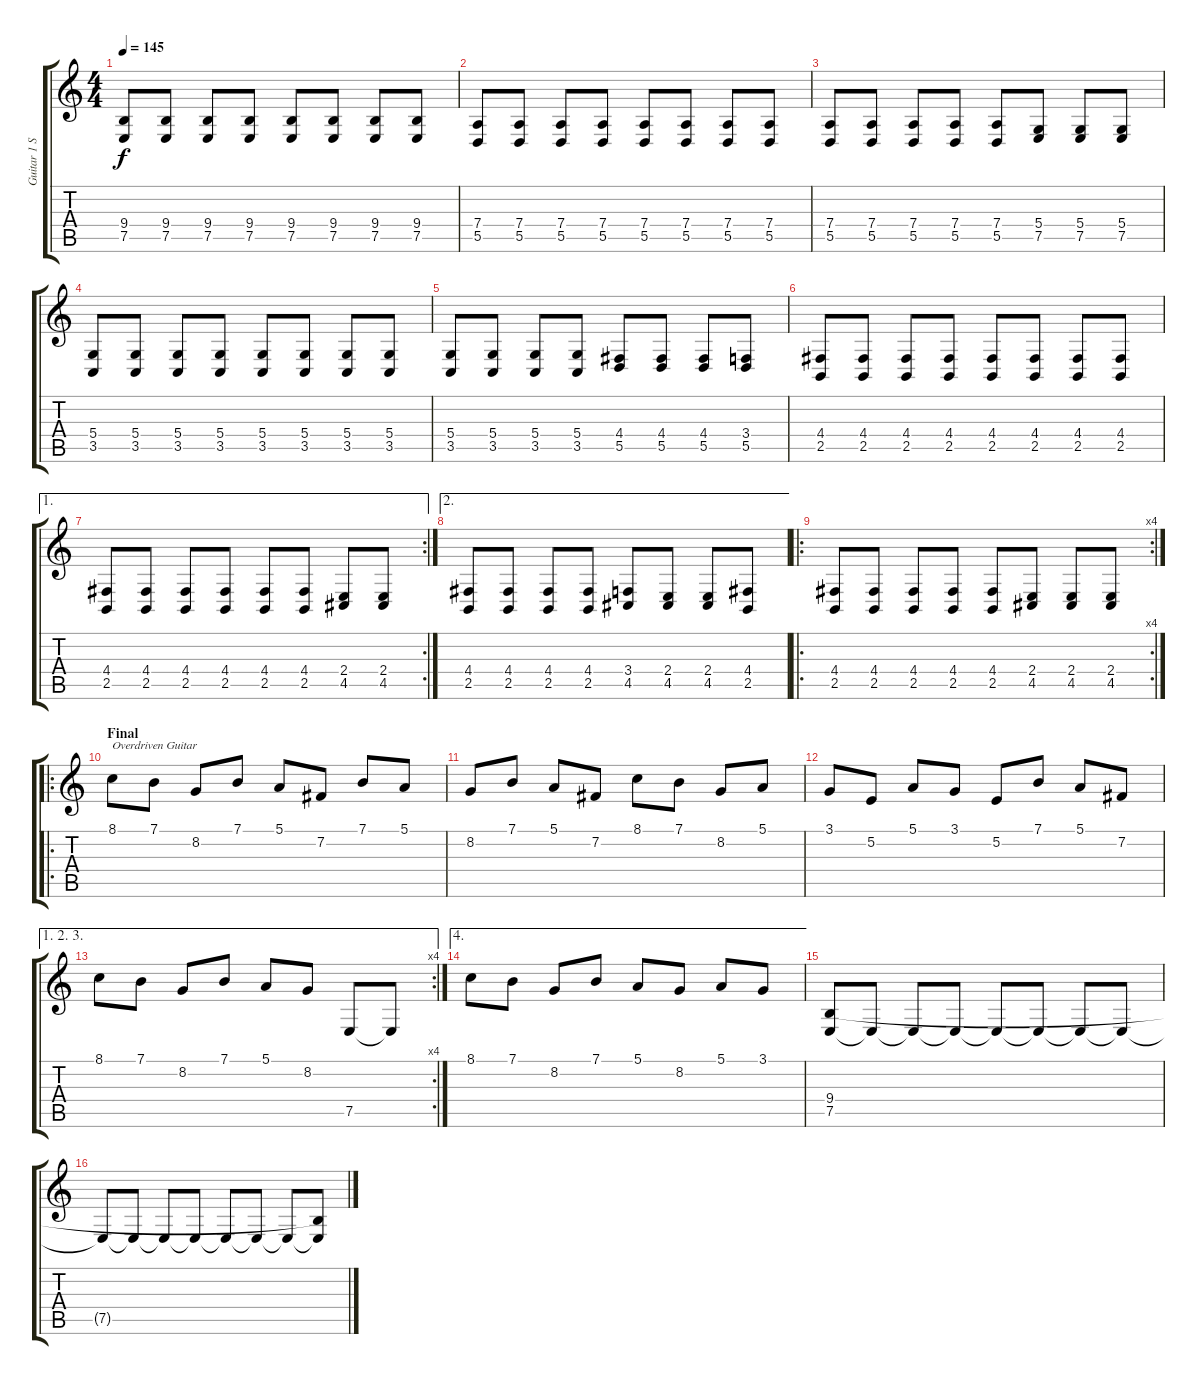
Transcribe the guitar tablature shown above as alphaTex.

\track ("Guitar 1 Synth" "Guitar 1 S") {instrument lead1square}
\staff {score tabs}
\tuning (E4 B3 G3 D3 A2 D2) {hide}
\ts (4 4)
\tempo 145
\clef g2
\ks c
(9.4 7.5).8{dy f} (9.4 7.5).8 (9.4 7.5).8 (9.4 7.5).8 (9.4 7.5).8 (9.4 7.5).8 (9.4 7.5).8 (9.4 7.5).8 |
(7.4 5.5).8 (7.4 5.5).8 (7.4 5.5).8 (7.4 5.5).8 (7.4 5.5).8 (7.4 5.5).8 (7.4 5.5).8 (7.4 5.5).8 |
(7.4 5.5).8 (7.4 5.5).8 (7.4 5.5).8 (7.4 5.5).8 (7.4 5.5).8 (5.4 7.5).8 (5.4 7.5).8 (5.4 7.5).8 |
(5.4 3.5).8 (5.4 3.5).8 (5.4 3.5).8 (5.4 3.5).8 (5.4 3.5).8 (5.4 3.5).8 (5.4 3.5).8 (5.4 3.5).8 |
(5.4 3.5).8 (5.4 3.5).8 (5.4 3.5).8 (5.4 3.5).8 (4.4 5.5).8 (4.4 5.5).8 (4.4 5.5).8 (3.4 5.5).8 |
(4.4 2.5).8 (4.4 2.5).8 (4.4 2.5).8 (4.4 2.5).8 (4.4 2.5).8 (4.4 2.5).8 (4.4 2.5).8 (4.4 2.5).8 |
\ae 1
\rc 2
(4.4 2.5).8 (4.4 2.5).8 (4.4 2.5).8 (4.4 2.5).8 (4.4 2.5).8 (4.4 2.5).8 (2.4 4.5).8 (2.4 4.5).8 |
\ae 2
(4.4 2.5).8 (4.4 2.5).8 (4.4 2.5).8 (4.4 2.5).8 (3.4 4.5).8 (2.4 4.5).8 (2.4 4.5).8 (4.4 2.5).8 |
\ro
\rc 4
(4.4 2.5).8 (4.4 2.5).8 (4.4 2.5).8 (4.4 2.5).8 (4.4 2.5).8 (2.4 4.5).8 (2.4 4.5).8 (2.4 4.5).8 |
\ro
\section ("" "Final")
8.1.8{txt "Overdriven Guitar" instrument overdrivenguitar} 7.1.8 8.2.8 7.1.8 5.1.8 7.2.8 7.1.8 5.1.8 |
8.2.8 7.1.8 5.1.8 7.2.8 8.1.8 7.1.8 8.2.8 5.1.8 |
3.1.8 5.2.8 5.1.8 3.1.8 5.2.8 7.1.8 5.1.8 7.2.8 |
\ae (1 2 3)
\rc 4
8.1.8 7.1.8 8.2.8 7.1.8 5.1.8 8.2.8 7.5.8 7.5{t}.8{volume 12} |
\ae 4
8.1.8 7.1.8 8.2.8 7.1.8 5.1.8 8.2.8 5.1.8 3.1.8 |
(9.4 7.5).8 7.5{t}.8 7.5{t}.8 7.5{t}.8 7.5{t}.8 7.5{t}.8 7.5{t}.8 7.5{t}.8 |
7.5{t}.8 7.5{t}.8 7.5{t}.8 7.5{t}.8 7.5{t}.8 7.5{t}.8 7.5{t}.8 (9.4{t} 7.5{t}).8
